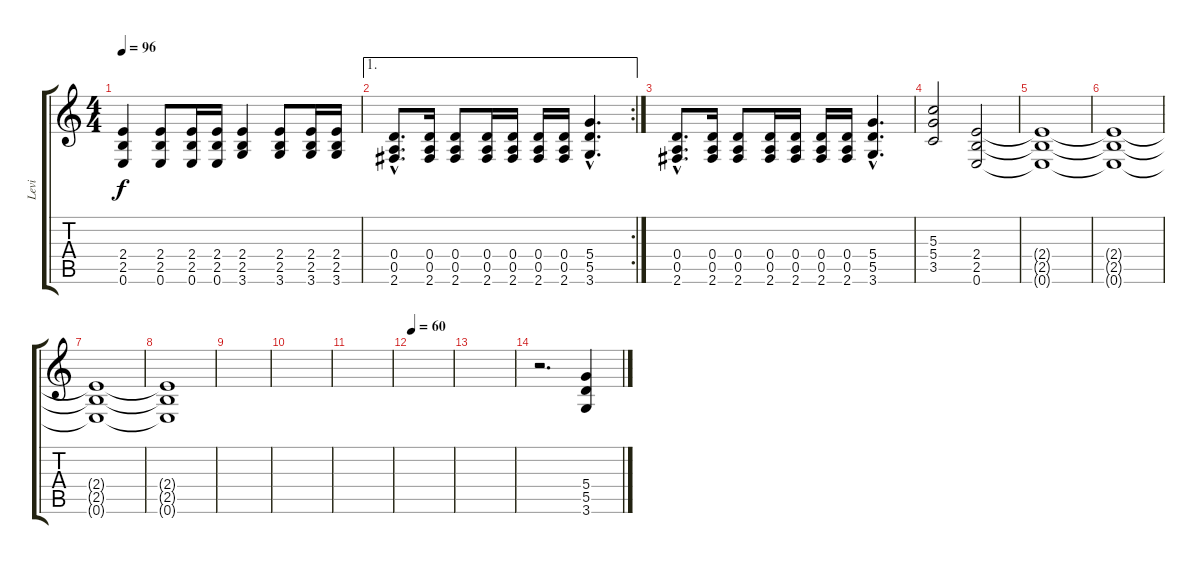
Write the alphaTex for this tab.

\track ("Levi" "Levi") {instrument distortionguitar}
\staff {score tabs}
\tuning (E4 B3 G3 D3 A2 E2) {hide}
\ts (4 4)
\tempo 96
\clef g2
\ks c
(2.4 2.5 0.6).4{dy f} (2.4 2.5 0.6).8 (2.4 2.5 0.6).16 (2.4 2.5 0.6).16 (2.4 2.5 3.6).4 (2.4 2.5 3.6).8 (2.4 2.5 3.6).16 (2.4 2.5 3.6).16 |
\ae 1
\rc 2
(0.4{hac} 0.5{hac} 2.6{hac}).8{d} (0.4 0.5 2.6).16 (0.4 0.5 2.6).8 (0.4 0.5 2.6).16 (0.4 0.5 2.6).16 (0.4 0.5 2.6).16 (0.4 0.5 2.6).16 (5.4{hac} 5.5{hac} 3.6{hac}).4{d} |
(0.4{hac} 0.5{hac} 2.6{hac}).8{d} (0.4 0.5 2.6).16 (0.4 0.5 2.6).8 (0.4 0.5 2.6).16 (0.4 0.5 2.6).16 (0.4 0.5 2.6).16 (0.4 0.5 2.6).16 (5.4{hac} 5.5{hac} 3.6{hac}).4{d} |
(5.3 5.4 3.5).2 (2.4 2.5 0.6).2{volume 0} |
(2.4{t} 2.5{t} 0.6{t}).1 |
(2.4{t} 2.5{t} 0.6{t}).1 |
(2.4{t} 2.5{t} 0.6{t}).1 |
(2.4{t} 2.5{t} 0.6{t}).1 |
|
|
|
\tempo 60
|
|
r.2{d volume 13} (5.4 5.5 3.6).4
